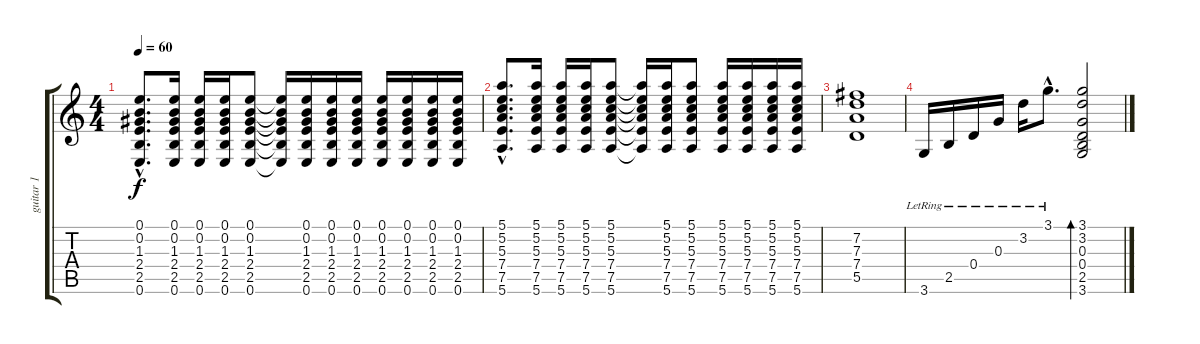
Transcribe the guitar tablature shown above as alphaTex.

\track ("guitar 1" "guitar 1") {instrument distortionguitar}
\staff {score tabs}
\tuning (E4 B3 G3 D3 A2 E2) {hide}
\ts (4 4)
\tempo 60
\clef g2
\ks c
(0.1{hac} 0.2{hac} 1.3{hac} 2.4{hac} 2.5{hac} 0.6{hac}).8{d dy f} (0.1 0.2 1.3 2.4 2.5 0.6).16 (0.1 0.2 1.3 2.4 2.5 0.6).16 (0.1 0.2 1.3 2.4 2.5 0.6).16 (0.1 0.2 1.3 2.4 2.5 0.6).8 (0.1{t} 0.2{t} 1.3{t} 2.4{t} 2.5{t} 0.6{t}).16 (0.1 0.2 1.3 2.4 2.5 0.6).16 (0.1 0.2 1.3 2.4 2.5 0.6).16 (0.1 0.2 1.3 2.4 2.5 0.6).16 (0.1 0.2 1.3 2.4 2.5 0.6).16 (0.1 0.2 1.3 2.4 2.5 0.6).16 (0.1 0.2 1.3 2.4 2.5 0.6).16 (0.1 0.2 1.3 2.4 2.5 0.6).16 |
(5.1{hac} 5.2{hac} 5.3{hac} 7.4{hac} 7.5{hac} 5.6{hac}).8{d} (5.1 5.2 5.3 7.4 7.5 5.6).16 (5.1 5.2 5.3 7.4 7.5 5.6).16 (5.1 5.2 5.3 7.4 7.5 5.6).16 (5.1 5.2 5.3 7.4 7.5 5.6).8 (5.1{t} 5.2{t} 5.3{t} 7.4{t} 7.5{t} 5.6{t}).16 (5.1 5.2 5.3 7.4 7.5 5.6).16 (5.1 5.2 5.3 7.4 7.5 5.6).8 (5.1 5.2 5.3 7.4 7.5 5.6).16 (5.1 5.2 5.3 7.4 7.5 5.6).16 (5.1 5.2 5.3 7.4 7.5 5.6).16 (5.1 5.2 5.3 7.4 7.5 5.6).16 |
(7.2 7.3 7.4 5.5).1 |
3.6{lr}.16 2.5{lr}.16 0.4{lr}.16 0.3{lr}.16 3.2{lr}.16 3.1{hac lr}.8{d} (3.1 3.2 0.3 0.4 2.5 3.6).2{bd 60}
